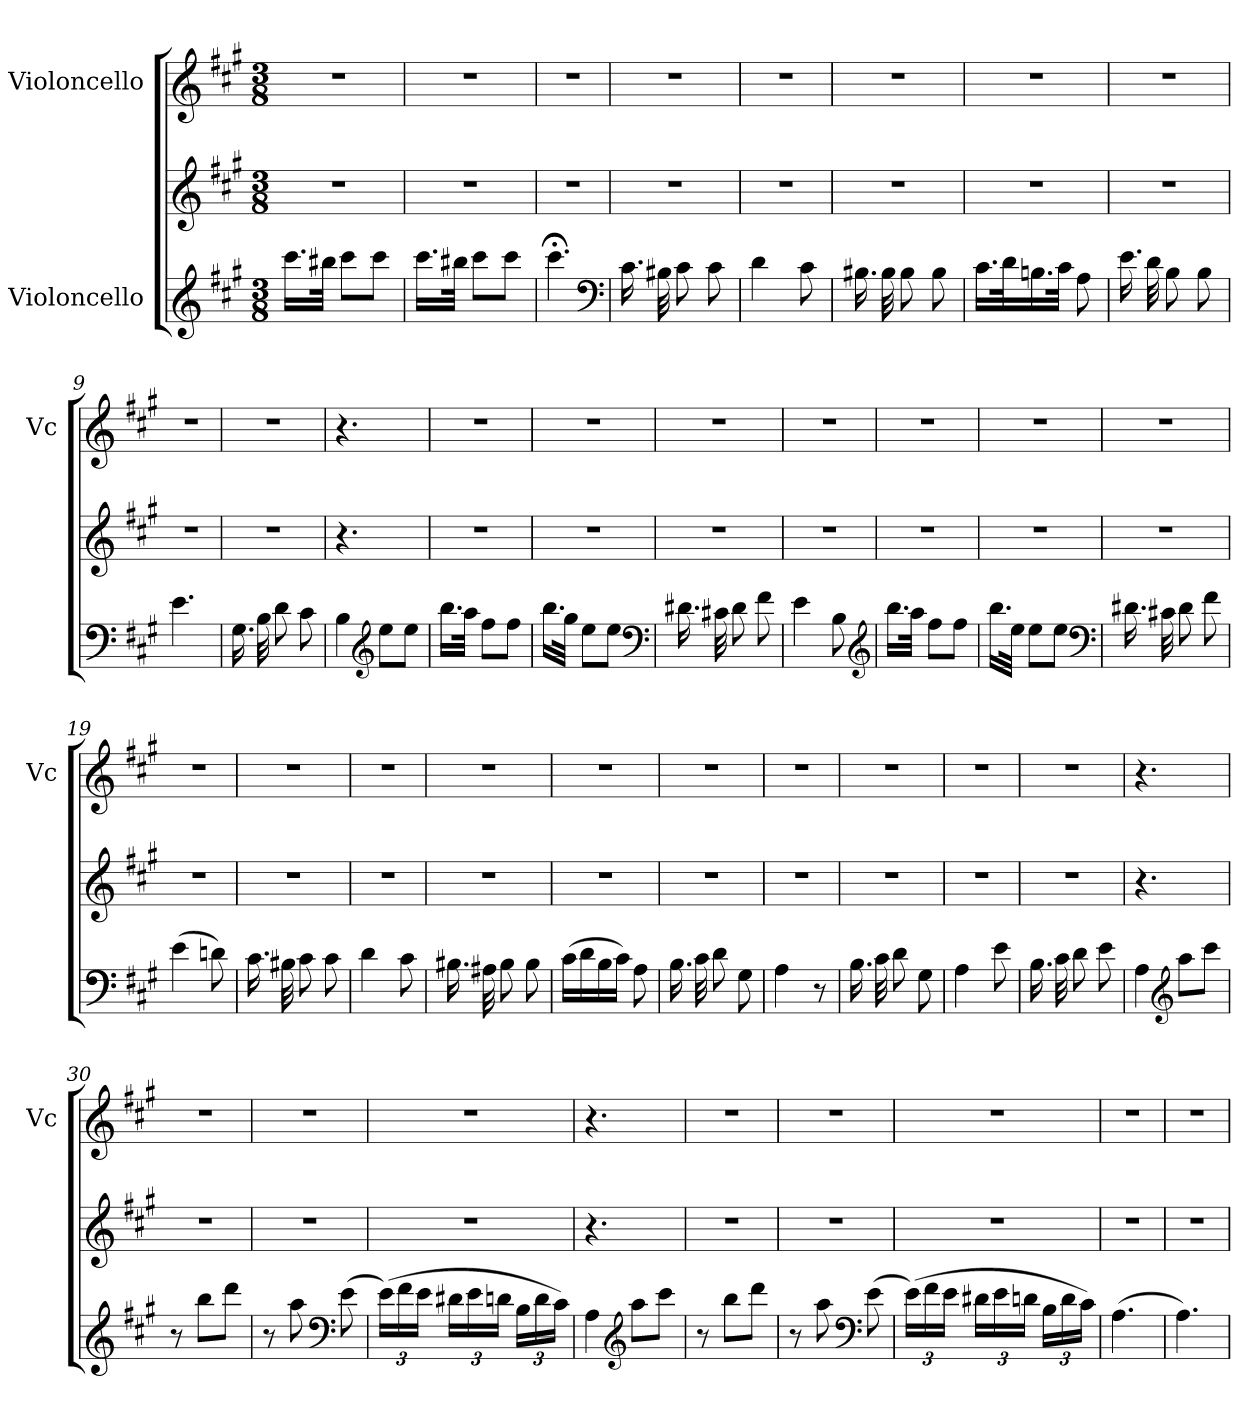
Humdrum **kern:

**kern	**kern	**kern	**dynam
*part2	*part2	*part1	*part1
*staff3	*staff2	*staff1	*staff1
*I"Violoncello	*	*I"Violoncello	*
*	*	*I'Vc	*
*clefG2	*clefG2	*clefG2	*
*k[f#c#g#]	*k[f#c#g#]	*k[f#c#g#]	*
*M3/8	*M3/8	*M3/8	*
=1	=1	=1	=1
!	!	!	!LO:DY:a
16.ccc#LL	4.r	4.r	Allegretto
32bb#XJJk	.	.	.
8ccc#L	.	.	.
8ccc#J	.	.	.
=2	=2	=2	=2
16.ccc#LL	4.r	4.r	.
32bb#XJJk	.	.	.
8ccc#L	.	.	.
8ccc#J	.	.	.
=3	=3	=3	=3
4.ccc#;<\	4.r	4.r	.
*clefF4	*	*	*
=4	=4	=4	=4
16.c#\	4.r	4.r	.
32B#X\	.	.	.
8c#\	.	.	.
8c#\	.	.	.
=5	=5	=5	=5
4d\	4.r	4.r	.
8c#\	.	.	.
=6	=6	=6	=6
16.B#X\	4.r	4.r	.
32B#\	.	.	.
8B#\	.	.	.
8B#\	.	.	.
!!LO:LB:g=z
=7	=7	=7	=7
16.c#LL	4.r	4.r	.
32dk	.	.	.
16.Bn	.	.	.
32c#JJk	.	.	.
8A\	.	.	.
!!LO:LB:g=z
=8	=8	=8	=8
16.e\	4.r	4.r	.
32d\	.	.	.
8B\	.	.	.
8B\	.	.	.
=9	=9	=9	=9
4.e\	4.r	4.r	.
=10	=10	=10	=10
16.G#\	4.r	4.r	.
32B\	.	.	.
8d\	.	.	.
8c#\	.	.	.
=11	=11	=11	=11
4B\	4.r	4.r	.
*clefG2	*	*	*
8eeL	.	.	.
8eeJ	8ryy	8ryy	.
=12	=12	=12	=12
16.bbLL	4.r	4.r	.
32aaJJk	.	.	.
8ff#L	.	.	.
8ff#J	.	.	.
=13	=13	=13	=13
16.bbLL	4.r	4.r	.
32gg#JJk	.	.	.
8eeL	.	.	.
8eeJ	.	.	.
*clefF4	*	*	*
=14	=14	=14	=14
16.d#X\	4.r	4.r	.
32c#X\	.	.	.
8d#\	.	.	.
8f#\	.	.	.
=15	=15	=15	=15
4e\	4.r	4.r	.
8B\	.	.	.
*clefG2	*	*	*
!!LO:LB:g=z
=16	=16	=16	=16
16.bbLL	4.r	4.r	.
32aaJJk	.	.	.
8ff#L	.	.	.
8ff#J	.	.	.
=17	=17	=17	=17
16.bbLL	4.r	4.r	.
32eeJJk	.	.	.
8eeL	.	.	.
8eeJ	.	.	.
*clefF4	*	*	*
=18	=18	=18	=18
16.d#X\	4.r	4.r	.
32c#X\	.	.	.
8d#\	.	.	.
8f#\	.	.	.
=19	=19	=19	=19
(>4e\	4.r	4.r	.
8dn\)	.	.	.
=20	=20	=20	=20
16.c#\	4.r	4.r	.
32B#X\	.	.	.
8c#\	.	.	.
8c#\	.	.	.
=21	=21	=21	=21
4d\	4.r	4.r	.
8c#\	.	.	.
=22	=22	=22	=22
16.B#X\	4.r	4.r	.
32A#X\	.	.	.
8B#\	.	.	.
8B#\	.	.	.
=23	=23	=23	=23
(>16c#LL	4.r	4.r	.
16d	.	.	.
16B	.	.	.
16c#JJ)	.	.	.
8A\	.	.	.
!!LO:PB:g=z
=24	=24	=24	=24
16.B\	4.r	4.r	.
32c#\	.	.	.
8d\	.	.	.
8G#\	.	.	.
=25	=25	=25	=25
4A\	4.r	4.r	.
8r	.	.	.
=26	=26	=26	=26
16.B\	4.r	4.r	.
32c#\	.	.	.
8d\	.	.	.
8G#\	.	.	.
=27	=27	=27	=27
4A\	4.r	4.r	.
8e\	.	.	.
=28	=28	=28	=28
16.B\	4.r	4.r	.
32c#\	.	.	.
8d\	.	.	.
8e\	.	.	.
=29	=29	=29	=29
4A\	4.r	4.r	.
*clefG2	*	*	*
8aaL	.	.	.
(<8ccc#J	8ryy	8ryy	.
=30	=30	=30	=30
8r	4.r	4.r	.
(<8bbL	.	.	.
(<8dddJ	.	.	.
=31	=31	=31	=31
8r	4.r	4.r	.
(<8aa\	.	.	.
*clefF4	*	*	*
(>8e\	.	.	.
!!LO:PB:g=z
=32	=32	=32	=32
*Xbrackettup	*	*	*
(>24eLL)	4.r	4.r	.
24f#	.	.	.
24eJJ	.	.	.
24d#XLL	.	.	.
24e	.	.	.
24dnJJ	.	.	.
24BLL	.	.	.
24d	.	.	.
24c#JJ)	.	.	.
=33	=33	=33	=33
4A\	4.r	4.r	.
*clefG2	*	*	*
8aaL	.	.	.
8ccc#J	8ryy	8ryy	.
=34	=34	=34	=34
8r	4.r	4.r	.
(<8bbL	.	.	.
(<8dddJ	.	.	.
=35	=35	=35	=35
8r	4.r	4.r	.
(<8aa\	.	.	.
*clefF4	*	*	*
(>8e\	.	.	.
=36	=36	=36	=36
(>24eLL)	4.r	4.r	.
24f#	.	.	.
24eJJ	.	.	.
24d#XLL	.	.	.
24e	.	.	.
24dnJJ	.	.	.
24BLL	.	.	.
24d	.	.	.
24c#JJ)	.	.	.
!!LO:LB:g=z
=37	=37	=37	=37
(>4.A\	4.r	4.r	.
=38	=38	=38	=38
4.A\)	4.r	4.r	.
=	=	=	=
*-	*-	*-	*-
